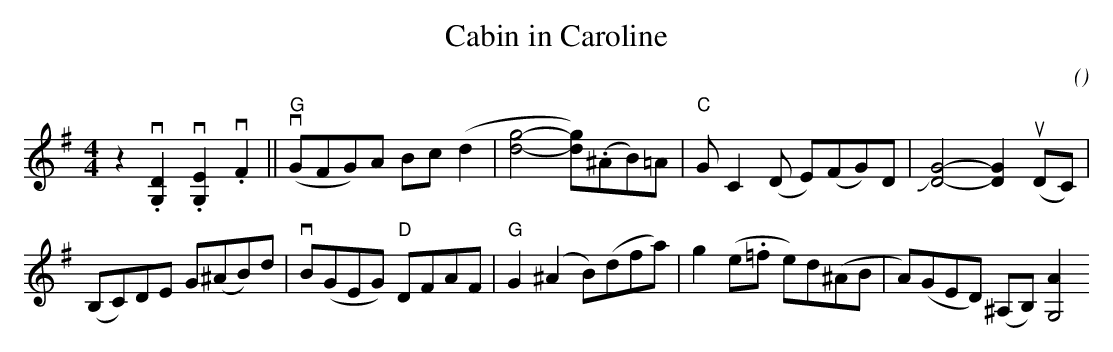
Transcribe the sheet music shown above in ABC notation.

X:1
T: Cabin in Caroline
C:
O:
M: 4/4
L: 1/8
K: G
z2 v.[D2G,2] v.[E2G,2] v.F2 ||\
"G"v(GFG)A Bc(d2 | [g4-d4-] [gd])(.^AB)=A | "C"GC2(D E)(FG)D | J[G4-D4-] [G2D2]u(DC) |
(B,C)DE G(^AB)d | vB(GEG) "D"DFAF | "G"G2(^A2 B)(dfa) | g2(e.=f e)d(^AB | A)(GED) (^A,B,)[A2 | G,4 z4 |]
